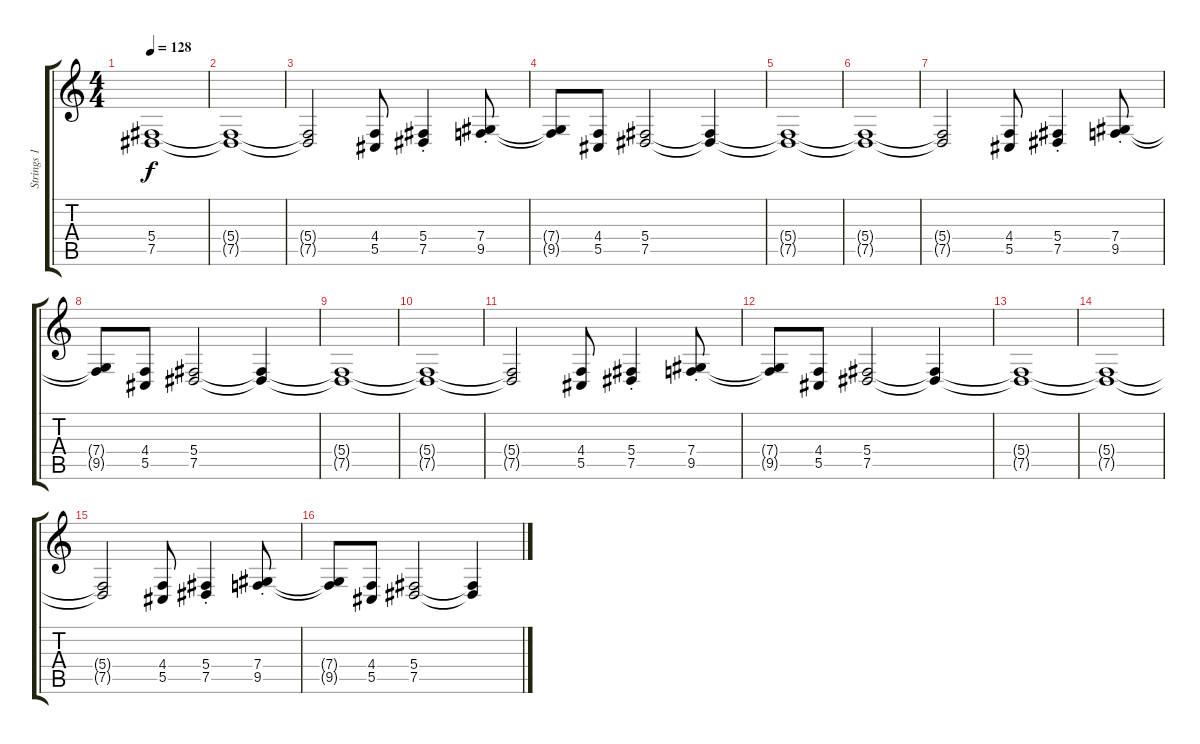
\track ("Strings 1" "Strings 1") {instrument stringensemble1}
\staff {score tabs}
\tuning (Eb4 Bb3 Gb3 Db3 Ab2 Eb2) {hide}
\ts (4 4)
\tempo 128
\clef g2
\ks c
(5.4{t} 7.5{t}).1{dy f} |
(5.4{t} 7.5{t}).1 |
(5.4{t} 7.5{t}).2 (4.4 5.5).8 (5.4{st} 7.5{st}).4 (7.4{st} 9.5{st}).8 |
(7.4{t} 9.5{t}).8 (4.4 5.5).8 (5.4 7.5).2 (5.4{t} 7.5{t}).4 |
(5.4{t} 7.5{t}).1 |
(5.4{t} 7.5{t}).1 |
(5.4{t} 7.5{t}).2 (4.4 5.5).8 (5.4{st} 7.5{st}).4 (7.4{st} 9.5{st}).8 |
(7.4{t} 9.5{t}).8 (4.4 5.5).8 (5.4 7.5).2 (5.4{t} 7.5{t}).4 |
(5.4{t} 7.5{t}).1 |
(5.4{t} 7.5{t}).1 |
(5.4{t} 7.5{t}).2 (4.4 5.5).8 (5.4{st} 7.5{st}).4 (7.4{st} 9.5{st}).8 |
(7.4{t} 9.5{t}).8 (4.4 5.5).8 (5.4 7.5).2 (5.4{t} 7.5{t}).4 |
(5.4{t} 7.5{t}).1 |
(5.4{t} 7.5{t}).1 |
(5.4{t} 7.5{t}).2 (4.4 5.5).8 (5.4{st} 7.5{st}).4 (7.4{st} 9.5{st}).8 |
(7.4{t} 9.5{t}).8 (4.4 5.5).8 (5.4 7.5).2 (5.4{t} 7.5{t}).4
